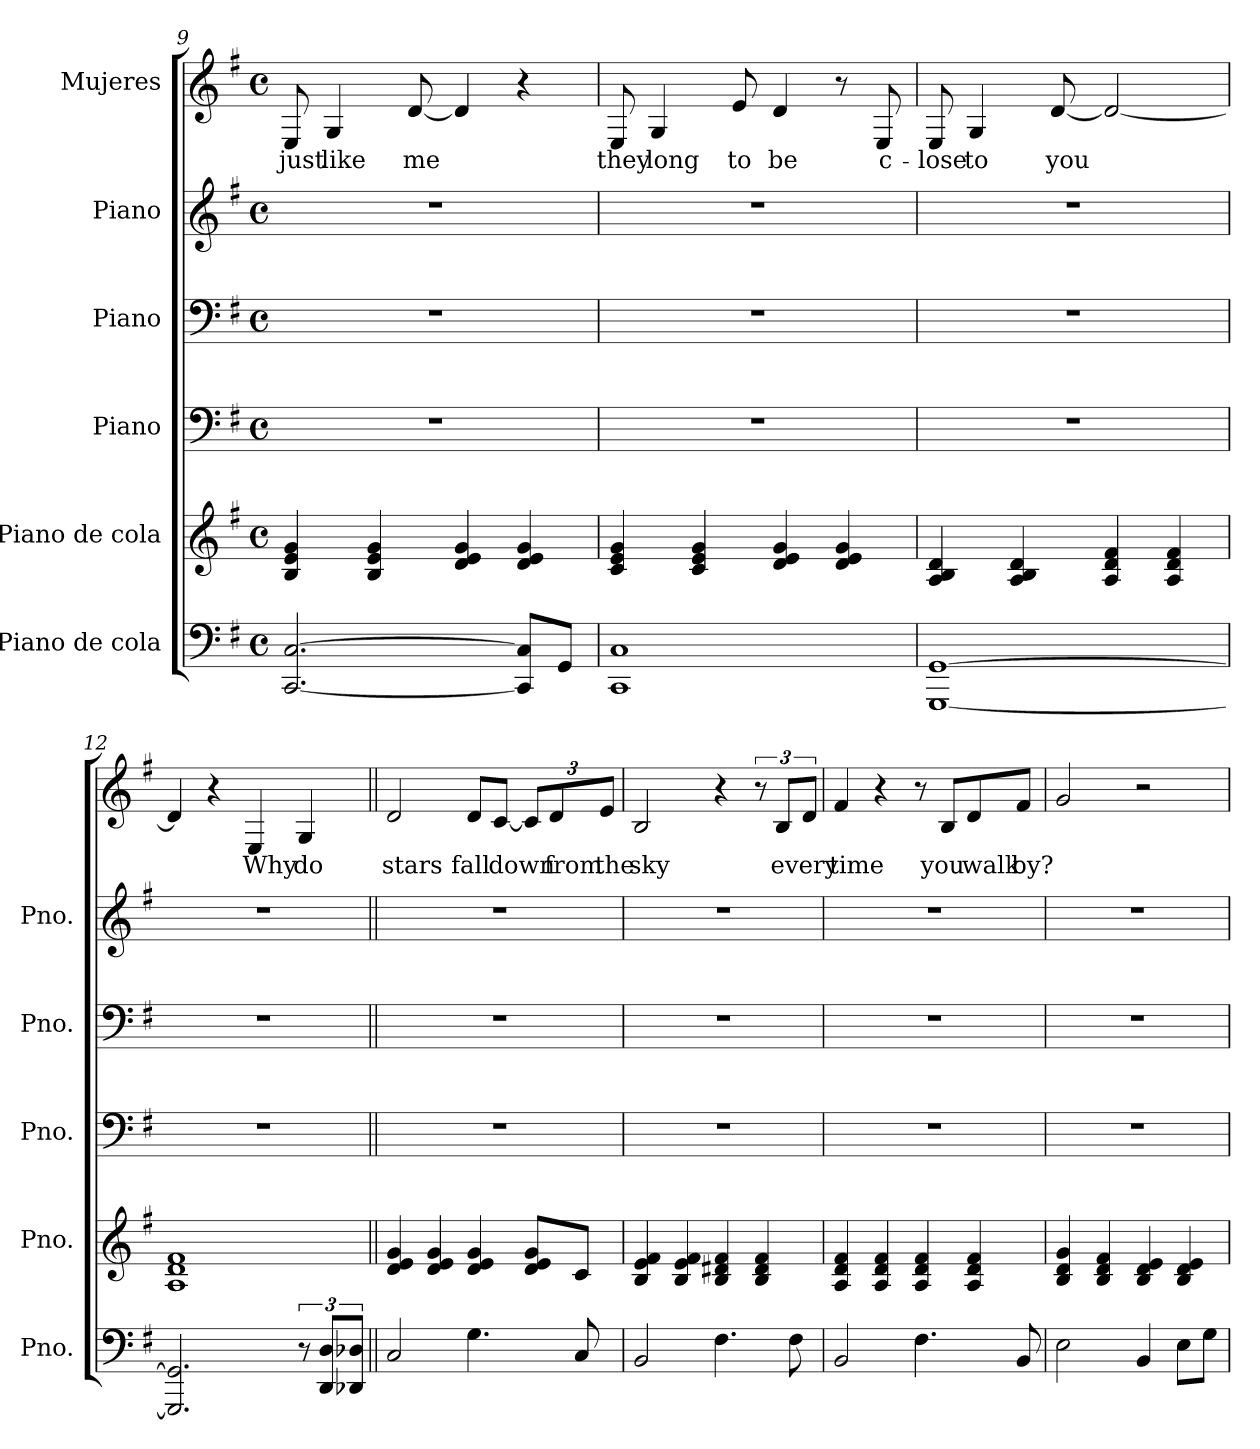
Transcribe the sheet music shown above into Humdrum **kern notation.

**kern	**kern	**kern	**kern	**kern	**kern	**text
*part6	*part5	*part4	*part3	*part2	*part1	*part1
*staff6	*staff5	*staff4	*staff3	*staff2	*staff1	*staff1
*I"Piano de cola	*I"Piano de cola	*I"Piano	*I"Piano	*I"Piano	*I"Mujeres	*
*I'Pno.	*I'Pno.	*I'Pno.	*I'Pno.	*I'Pno.	*	*
!!LO:PB:g=z
*clefF4	*clefG2	*clefF4	*clefF4	*clefG2	*clefG2	*
*k[f#]	*k[f#]	*k[f#]	*k[f#]	*k[f#]	*k[f#]	*
*M4/4	*M4/4	*M4/4	*M4/4	*M4/4	*M4/4	*
*met(c)	*met(c)	*met(c)	*met(c)	*met(c)	*met(c)	*
=9	=9	=9	=9	=9	=9	=9
!	!	!	!	!	!	!LO:LY:b
[2.CC/ [2.C/	4B/ 4e/ 4g/	1r	1r	1r	8E/	just
!	!	!	!	!	!	!LO:LY:b
.	.	.	.	.	4G/	like
.	4B/ 4e/ 4g/	.	.	.	.	.
!	!	!	!	!	!	!LO:LY:b
.	.	.	.	.	[8d/	me
.	4d/ 4e/ 4g/	.	.	.	4d/]	.
8CC/] 8C/]L	4d/ 4e/ 4g/	.	.	.	4r	.
8GG/J	.	.	.	.	.	.
=10	=10	=10	=10	=10	=10	=10
!	!	!	!	!	!	!LO:LY:b
1CC 1C	4c/ 4e/ 4g/	1r	1r	1r	8E/	they
!	!	!	!	!	!	!LO:LY:b
.	.	.	.	.	4G/	long
.	4c/ 4e/ 4g/	.	.	.	.	.
!	!	!	!	!	!	!LO:LY:b
.	.	.	.	.	8e/	to
!	!	!	!	!	!	!LO:LY:b
.	4d/ 4e/ 4g/	.	.	.	4d/	be
.	4d/ 4e/ 4g/	.	.	.	8r	.
!	!	!	!	!	!	!LO:LY:b
.	.	.	.	.	8E/	c-
=11	=11	=11	=11	=11	=11	=11
!	!	!	!	!	!	!LO:LY:b
[1GGG [1GG	4A/ 4B/ 4d/	1r	1r	1r	8E/	-lose
!	!	!	!	!	!	!LO:LY:b
.	.	.	.	.	4G/	to
.	4A/ 4B/ 4d/	.	.	.	.	.
!	!	!	!	!	!	!LO:LY:b
.	.	.	.	.	[8d/	-you
.	4A/ 4d/ 4f#/	.	.	.	2d/_	.
.	4A/ 4d/ 4f#/	.	.	.	.	.
=12	=12	=12	=12	=12	=12	=12
2.GGG/] 2.GG/]	1A 1d 1f#	1r	1r	1r	4d/]	.
.	.	.	.	.	4r	.
!	!	!	!	!	!	!LO:LY:b
.	.	.	.	.	4E/	Why
!	!	!	!	!	!	!LO:LY:b
12r	.	.	.	.	4G/	do
12DD/ 12D/L	.	.	.	.	.	.
12DD-X/ 12D-X/J	.	.	.	.	.	.
!!LO:LB:g=z
=13||	=13||	=13||	=13||	=13||	=13||	=13||
!	!	!	!	!	!	!LO:LY:b
2C/	4d/ 4e/ 4g/	1r	1r	1r	2d/	stars
.	4d/ 4e/ 4g/	.	.	.	.	.
!	!	!	!	!	!	!LO:LY:b
4.G\	4d/ 4e/ 4g/	.	.	.	8d/L	fall
!	!	!	!	!	!	!LO:LY:b
.	.	.	.	.	[8c/J	down
*	*	*	*	*	*Xbrackettup	*
.	8d/ 8e/ 8g/L	.	.	.	12c/L]	.
!	!	!	!	!	!	!LO:LY:b
.	.	.	.	.	12d/	from
8C/	8c/J	.	.	.	.	.
!	!	!	!	!	!	!LO:LY:b
.	.	.	.	.	12e/J	the
=14	=14	=14	=14	=14	=14	=14
!	!	!	!	!	!	!LO:LY:b
2BB/	4B/ 4e/ 4f#/	1r	1r	1r	2B/	sky
.	4B/ 4e/ 4f#/	.	.	.	.	.
4.F#\	4B/ 4d#X/ 4f#/	.	.	.	4r	.
*	*	*	*	*	*brackettup	*
.	4B/ 4d#/ 4f#/	.	.	.	12r	.
!	!	!	!	!	!	!LO:LY:b
.	.	.	.	.	12B/L	every
8F#\	.	.	.	.	.	.
.	.	.	.	.	12d/J	.
=15	=15	=15	=15	=15	=15	=15
!	!	!	!	!	!	!LO:LY:b
2BB/	4A/ 4d/ 4f#/	1r	1r	1r	4f#/	time
.	4A/ 4d/ 4f#/	.	.	.	4r	.
4.F#\	4A/ 4d/ 4f#/	.	.	.	8r	.
!	!	!	!	!	!	!LO:LY:b
.	.	.	.	.	8B/L	you
!	!	!	!	!	!	!LO:LY:b
.	4A/ 4d/ 4f#/	.	.	.	8d/	walk
!	!	!	!	!	!	!LO:LY:b
8BB/	.	.	.	.	8f#/J	by?
=16	=16	=16	=16	=16	=16	=16
2E\	4B/ 4d/ 4g/	1r	1r	1r	2g/	.
.	4B/ 4d/ 4f#/	.	.	.	.	.
4BB/	4B/ 4d/ 4e/	.	.	.	2r	.
8E\L	4B/ 4d/ 4e/	.	.	.	.	.
8G\J	.	.	.	.	.	.
=	=	=	=	=	=	=
*-	*-	*-	*-	*-	*-	*-
